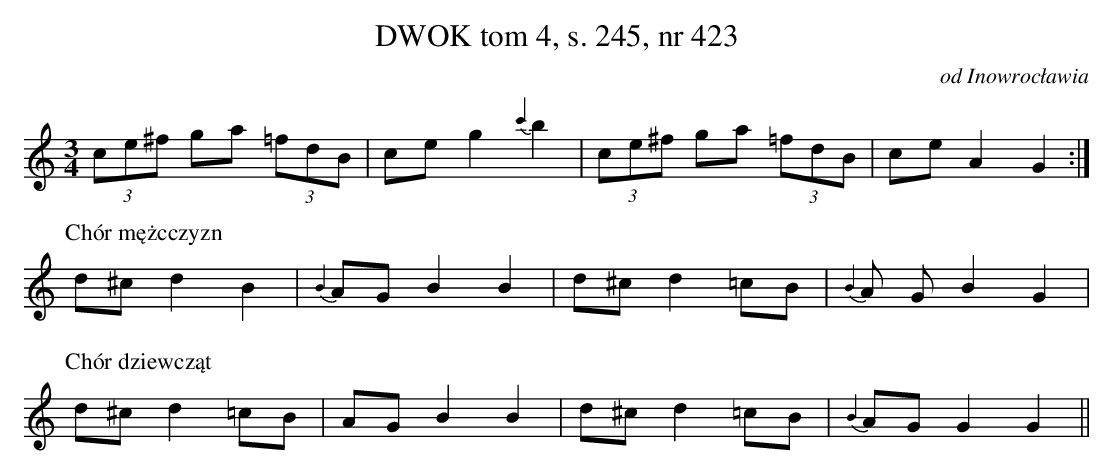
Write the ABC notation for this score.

X:1
T: DWOK tom 4, s. 245, nr 423
O: od Inowrocławia
L: 1/16
M: 3/4
K: C
(3c2e2^f2 g2a2 (3=f2d2B2 | c2e2 g4 {c'2} b4 | (3c2e2^f2 g2a2 (3=f2d2B2 | c2e2 A4 G4:|
P:Chór mężcczyzn
d2^c2 d4 B4 | {B2} A2G2 B4 B4 | d2^c2 d4 =c2B2 | {B2}A2 G2 B4 G4 |
P:Chór dziewcząt
d2^c2 d4 =c2B2 | A2G2 B4 B4 | d2^c2 d4 =c2B2 | {B2}A2G2 G4 G4 ||
